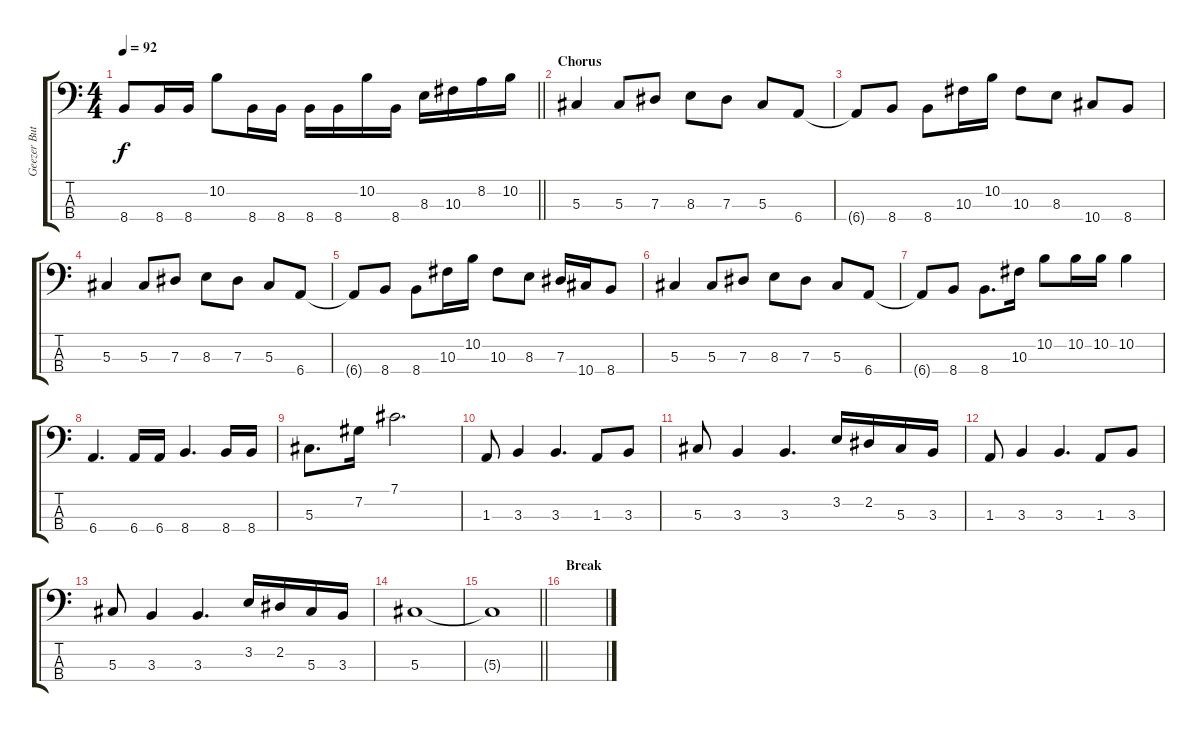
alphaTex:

\track ("Geezer Butler" "Geezer But") {instrument electricbassfinger}
\staff {score tabs}
\tuning (Gb2 Db2 Ab1 Eb1) {hide}
\ts (4 4)
\tempo 92
\clef f4
\barLineRight lightlight
\ks c
8.4.8{dy f} 8.4.16 8.4.16 10.2.8 8.4.16 8.4.16 8.4.16 8.4.16 10.2.16 8.4.16 8.3.16 10.3.16 8.2.16 10.2.16 |
\section ("" "Chorus")
5.3.4 5.3.8 7.3.8 8.3.8 7.3.8 5.3.8 6.4.8 |
6.4{t}.8 8.4.8 8.4.8 10.3.16 10.2.16 10.3.8 8.3.8 10.4.8 8.4.8 |
5.3.4 5.3.8 7.3.8 8.3.8 7.3.8 5.3.8 6.4.8 |
6.4{t}.8 8.4.8 8.4.8 10.3.16 10.2.16 10.3.8 8.3.8 7.3.16 10.4.16 8.4.8 |
5.3.4 5.3.8 7.3.8 8.3.8 7.3.8 5.3.8 6.4.8 |
6.4{t}.8 8.4.8 8.4.8{d} 10.3.16 10.2.8 10.2.16 10.2.16 10.2.4 |
6.4.4{d} 6.4.16 6.4.16 8.4.4{d} 8.4.16 8.4.16 |
5.3.8{d} 7.2.16 7.1.2{d} |
1.3.8 3.3.4 3.3.4{d} 1.3.8 3.3.8 |
5.3.8 3.3.4 3.3.4{d} 3.2.16 2.2.16 5.3.16 3.3.16 |
1.3.8 3.3.4 3.3.4{d} 1.3.8 3.3.8 |
5.3.8 3.3.4 3.3.4{d} 3.2.16 2.2.16 5.3.16 3.3.16 |
5.3.1 |
\barLineRight lightlight
5.3{t}.1 |
\section ("" "Break")
